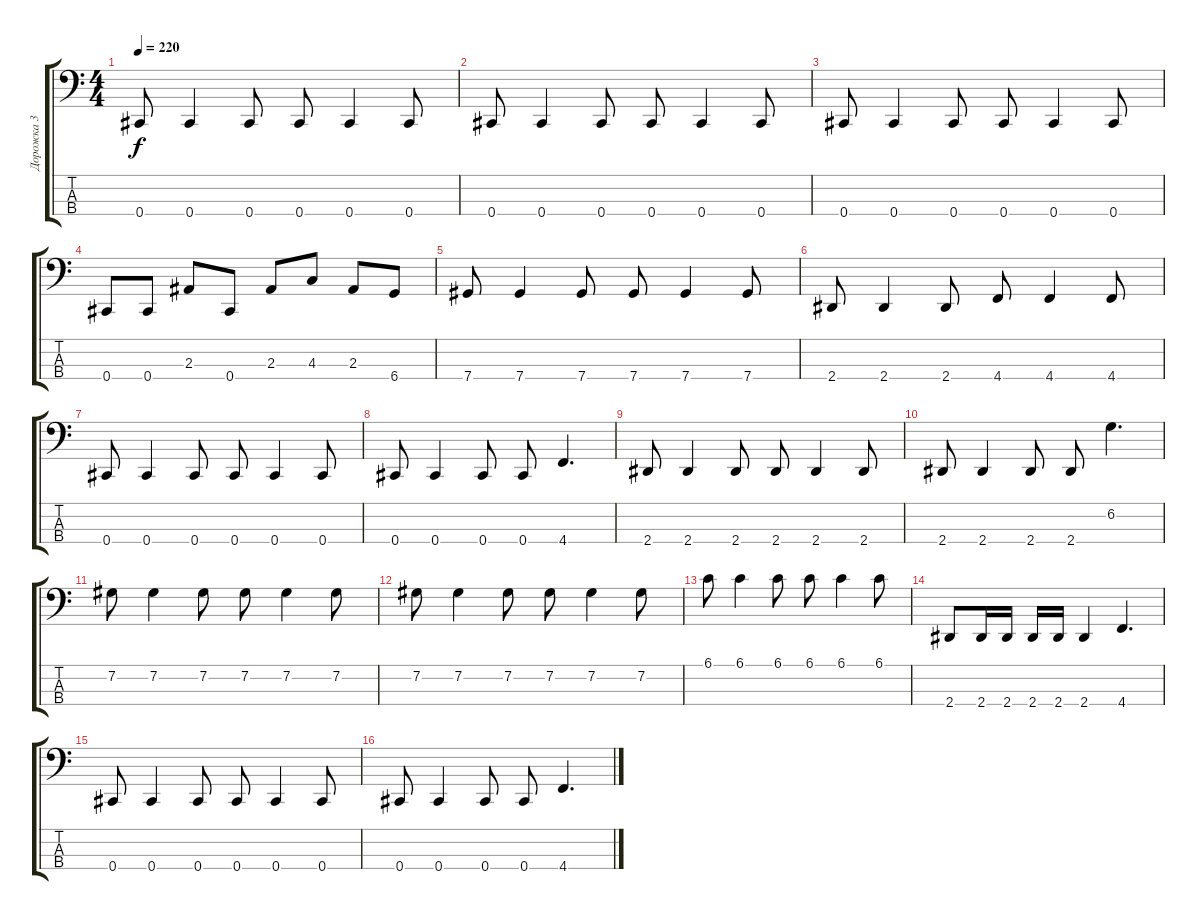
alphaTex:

\track ("Дорожка 3" "Дорожка 3") {instrument electricbasspick}
\staff {score tabs}
\tuning (Gb2 Db2 Ab1 Db1) {hide}
\ts (4 4)
\tempo 220
\clef f4
\ks c
0.4.8{dy f} 0.4.4 0.4.8 0.4.8 0.4.4 0.4.8 |
0.4.8 0.4.4 0.4.8 0.4.8 0.4.4 0.4.8 |
0.4.8 0.4.4 0.4.8 0.4.8 0.4.4 0.4.8 |
0.4.8 0.4.8 2.3.8 0.4.8 2.3.8 4.3.8 2.3.8 6.4.8 |
7.4.8 7.4.4 7.4.8 7.4.8 7.4.4 7.4.8 |
2.4.8 2.4.4 2.4.8 4.4.8 4.4.4 4.4.8 |
0.4.8 0.4.4 0.4.8 0.4.8 0.4.4 0.4.8 |
0.4.8 0.4.4 0.4.8 0.4.8 4.4.4{d} |
2.4.8 2.4.4 2.4.8 2.4.8 2.4.4 2.4.8 |
2.4.8 2.4.4 2.4.8 2.4.8 6.2.4{d} |
7.2.8 7.2.4 7.2.8 7.2.8 7.2.4 7.2.8 |
7.2.8 7.2.4 7.2.8 7.2.8 7.2.4 7.2.8 |
6.1.8 6.1.4 6.1.8 6.1.8 6.1.4 6.1.8 |
2.4.8 2.4.16 2.4.16 2.4.16 2.4.16 2.4.4 4.4.4{d} |
0.4.8 0.4.4 0.4.8 0.4.8 0.4.4 0.4.8 |
0.4.8 0.4.4 0.4.8 0.4.8 4.4.4{d}
